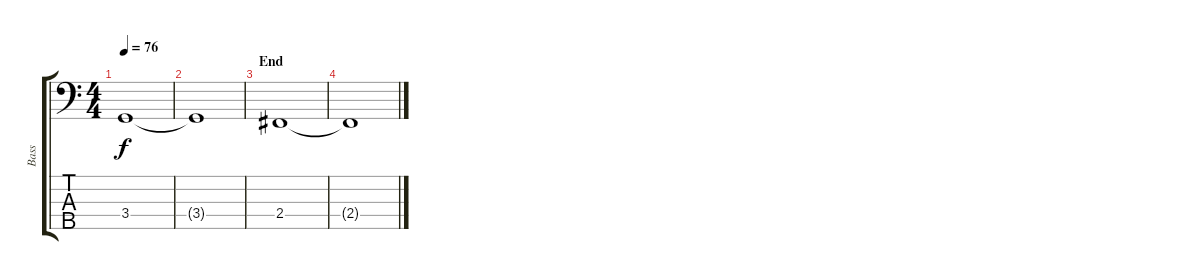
\track ("Bass" "Bass") {instrument acousticbass}
\staff {score tabs}
\tuning (G2 D2 A1 E1 B0) {hide}
\ts (4 4)
\tempo 76
\clef f4
\ks c
3.4.1{dy f} |
3.4{t}.1 |
\section ("" "End")
2.4.1 |
2.4{t}.1
